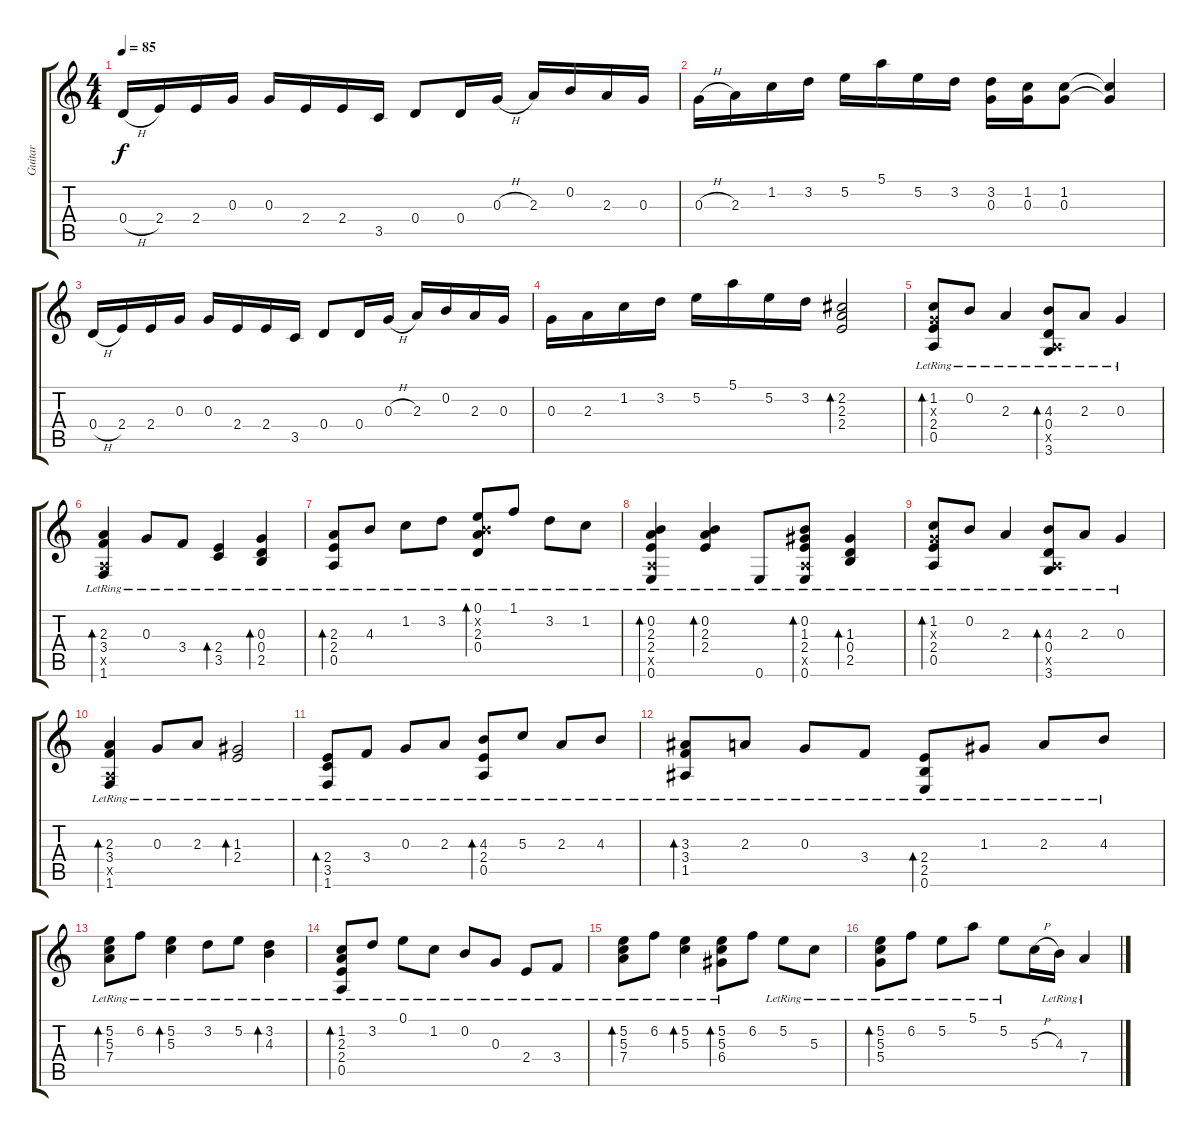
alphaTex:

\track ("Guitar" "Guitar") {instrument electricguitarjazz}
\staff {score tabs}
\tuning (E4 B3 G3 D3 A2 E2) {hide}
\ts (4 4)
\tempo 85
\clef g2
\ks c
0.4{h}.16{dy f} 2.4.16 2.4.16 0.3.16 0.3.16 2.4.16 2.4.16 3.5.16 0.4.8 0.4.16 0.3{h}.16 2.3.16 0.2.16 2.3.16 0.3.16 |
0.3{h}.16 2.3.16 1.2.16 3.2.16 5.2.16 5.1.16 5.2.16 3.2.16 (3.2 0.3).16 (1.2 0.3).16 (1.2 0.3).8 (1.2{t} 0.3{t}).4 |
0.4{h}.16 2.4.16 2.4.16 0.3.16 0.3.16 2.4.16 2.4.16 3.5.16 0.4.8 0.4.16 0.3{h}.16 2.3.16 0.2.16 2.3.16 0.3.16 |
0.3.16 2.3.16 1.2.16 3.2.16 5.2.16 5.1.16 5.2.16 3.2.16 (2.2 2.3 2.4).2{bd 120} |
(1.2 0.3{x} 2.4{lr} 0.5{lr}).8{bd 120} 0.2{lr}.8 2.3{lr}.4 (4.3{lr} 0.4{lr} 0.5{x} 3.6{lr}).8{bd 120} 2.3{lr}.8 0.3{lr}.4 |
(2.3{lr} 3.4{lr} 0.5{x} 1.6{lr}).4{bd 120} 0.3{lr}.8 3.4{lr}.8 (2.4{lr} 3.5{lr}).4{bd 120} (0.3{lr} 0.4{lr} 2.5{lr}).4{bd 120} |
(2.3{lr} 2.4{lr} 0.5{lr}).8{bd 120} 4.3{lr}.8 1.2{lr}.8 3.2{lr}.8 (0.1{lr} 0.2{x} 2.3{lr} 0.4{lr}).8{bd 120} 1.1{lr}.8 3.2{lr}.8 1.2{lr}.8 |
(0.2{lr} 2.3{lr} 2.4{lr} 0.5{x} 0.6{lr}).4{bd 120} (0.2{lr} 2.3{lr} 2.4{lr}).4{bd 120} 0.6{lr}.8 (0.2{lr} 1.3{lr} 2.4{lr} 0.5{x} 0.6{lr}).8{bd 120} (1.3{lr} 0.4{lr} 2.5{lr}).4{bd 120} |
(1.2 0.3{x} 2.4{lr} 0.5{lr}).8{bd 120} 0.2{lr}.8 2.3{lr}.4 (4.3{lr} 0.4{lr} 0.5{x} 3.6{lr}).8{bd 120} 2.3{lr}.8 0.3{lr}.4 |
(2.3{lr} 3.4{lr} 0.5{x} 1.6{lr}).4{bd 60} 0.3{lr}.8 2.3{lr}.8 (1.3{lr} 2.4{lr}).2{bd 60} |
(2.4{lr} 3.5{lr} 1.6{lr}).8{bd 60} 3.4{lr}.8 0.3{lr}.8 2.3{lr}.8 (4.3{lr} 2.4{lr} 0.5{lr}).8{bd 60} 5.3{lr}.8 2.3{lr}.8 4.3{lr}.8 |
(3.3{lr} 3.4{lr} 1.5{lr}).8{bd 60} 2.3{lr}.8 0.3{lr}.8 3.4{lr}.8 (2.4{lr} 2.5{lr} 0.6{lr}).8{bd 60} 1.3{lr}.8 2.3{lr}.8 4.3{lr}.8 |
(5.2{lr} 5.3{lr} 7.4{lr}).8{bd 60} 6.2{lr}.8 (5.2{lr} 5.3{lr}).4{bd 60} 3.2{lr}.8 5.2{lr}.8 (3.2{lr} 4.3{lr}).4{bd 60} |
(1.2{lr} 2.3{lr} 2.4{lr} 0.5{lr}).8{bd 60} 3.2{lr}.8 0.1{lr}.8 1.2{lr}.8 0.2{lr}.8 0.3{lr}.8 2.4{lr}.8 3.4{lr}.8 |
(5.2{lr} 5.3{lr} 7.4{lr}).8{bd 60} 6.2{lr}.8 (5.2{lr} 5.3{lr}).4{bd 60} (5.2 5.3{lr} 6.4{lr}).8{bd 60} 6.2.8 5.2{lr}.8 5.3{lr}.8 |
(5.2{lr} 5.3{lr} 5.4{lr}).8{bd 60} 6.2{lr}.8 5.2{lr}.8 5.1{lr}.8 5.2{lr}.8 5.3{h}.16 4.3{lr}.16 7.4{lr}.4
